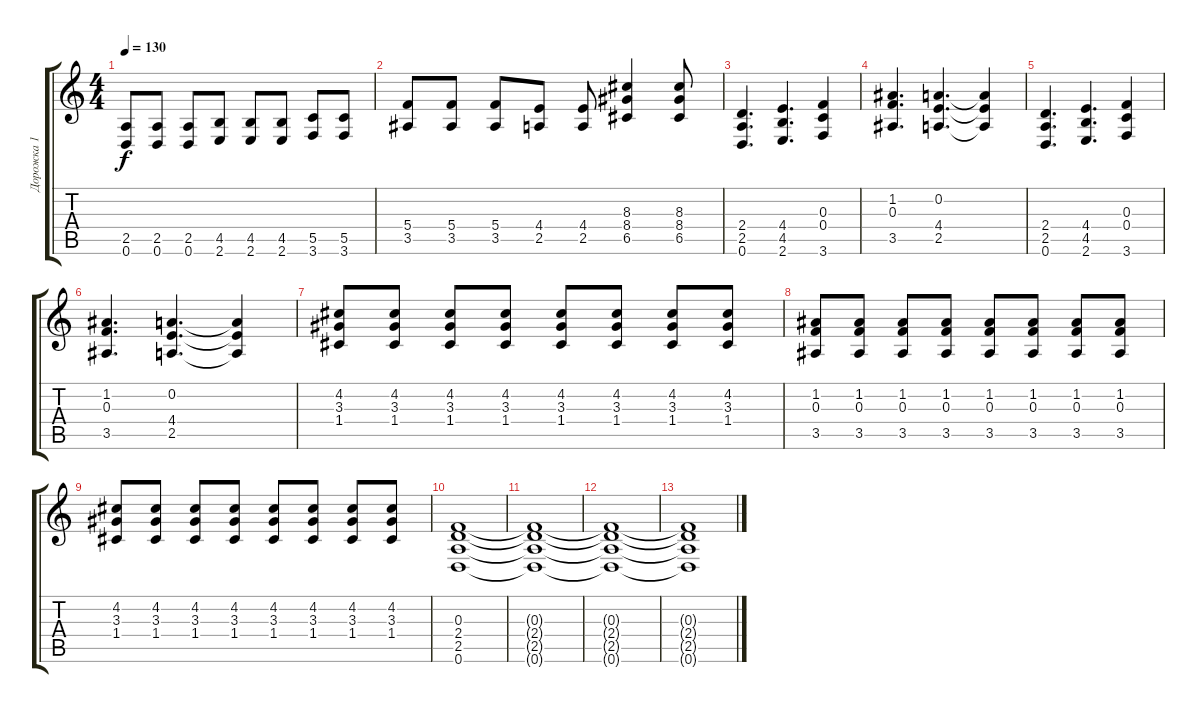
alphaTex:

\track ("Дорожка 1" "Дорожка 1") {instrument distortionguitar}
\staff {score tabs}
\tuning (D4 A3 F3 C3 G2 D2) {hide}
\ts (4 4)
\tempo 130
\clef g2
\ks c
(2.5 0.6).8{dy f} (2.5 0.6).8 (2.5 0.6).8 (4.5 2.6).8 (4.5 2.6).8 (4.5 2.6).8 (5.5 3.6).8 (5.5 3.6).8 |
(5.4 3.5).8 (5.4 3.5).8 (5.4 3.5).8 (4.4 2.5).8 (4.4 2.5).8 (8.3 8.4 6.5).4 (8.3 8.4 6.5).8 |
(2.4 2.5 0.6).4{d} (4.4 4.5 2.6).4{d} (0.3 0.4 3.6).4 |
(1.2 0.3 3.5).4{d} (0.2 4.4 2.5).4{d} (0.2{t} 4.4{t} 2.5{t}).4 |
(2.4 2.5 0.6).4{d} (4.4 4.5 2.6).4{d} (0.3 0.4 3.6).4 |
(1.2 0.3 3.5).4{d} (0.2 4.4 2.5).4{d} (0.2{t} 4.4{t} 2.5{t}).4 |
(4.2 3.3 1.4).8 (4.2 3.3 1.4).8 (4.2 3.3 1.4).8 (4.2 3.3 1.4).8 (4.2 3.3 1.4).8 (4.2 3.3 1.4).8 (4.2 3.3 1.4).8 (4.2 3.3 1.4).8 |
(1.2 0.3 3.5).8 (1.2 0.3 3.5).8 (1.2 0.3 3.5).8 (1.2 0.3 3.5).8 (1.2 0.3 3.5).8 (1.2 0.3 3.5).8 (1.2 0.3 3.5).8 (1.2 0.3 3.5).8 |
(4.2 3.3 1.4).8 (4.2 3.3 1.4).8 (4.2 3.3 1.4).8 (4.2 3.3 1.4).8 (4.2 3.3 1.4).8 (4.2 3.3 1.4).8 (4.2 3.3 1.4).8 (4.2 3.3 1.4).8 |
(0.3 2.4 2.5 0.6).1 |
(0.3{t} 2.4{t} 2.5{t} 0.6{t}).1 |
(0.3{t} 2.4{t} 2.5{t} 0.6{t}).1 |
(0.3{t} 2.4{t} 2.5{t} 0.6{t}).1
